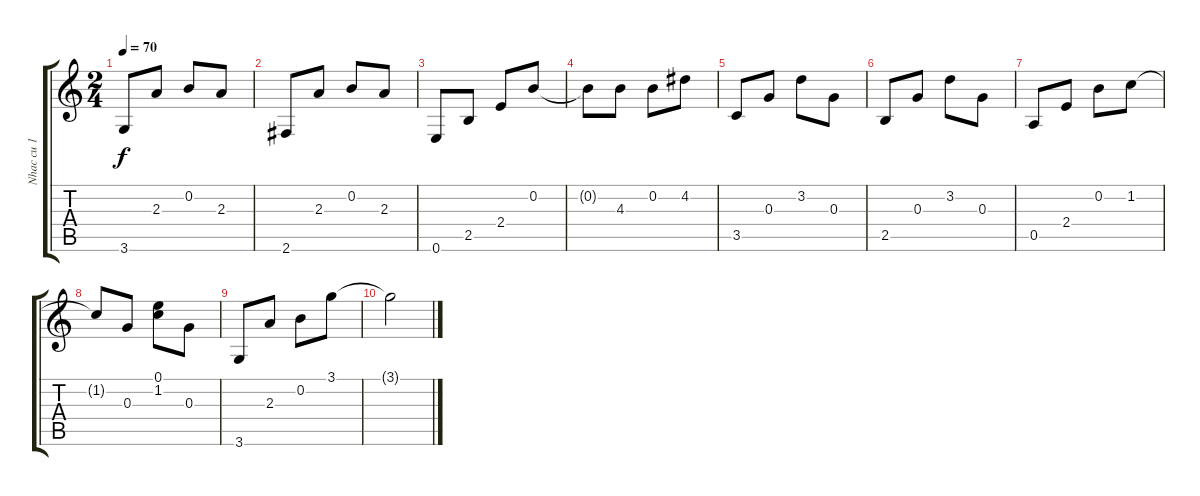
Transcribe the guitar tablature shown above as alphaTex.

\track ("Nhac cu 1" "Nhac cu 1") {instrument acousticguitarsteel}
\staff {score tabs}
\tuning (E4 B3 G3 D3 A2 E2) {hide}
\ts (2 4)
\tempo 70
\clef g2
\ks c
3.6.8{dy f} 2.3.8 0.2.8 2.3.8 |
2.6.8 2.3.8 0.2.8 2.3.8 |
0.6.8 2.5.8 2.4.8 0.2.8 |
0.2{t}.8 4.3.8 0.2.8 4.2.8 |
3.5.8 0.3.8 3.2.8 0.3.8 |
2.5.8 0.3.8 3.2.8 0.3.8 |
0.5.8 2.4.8 0.2.8 1.2.8 |
1.2{t}.8 0.3.8 (0.1 1.2).8 0.3.8 |
3.6.8 2.3.8 0.2.8 3.1.8 |
3.1{t}.2
